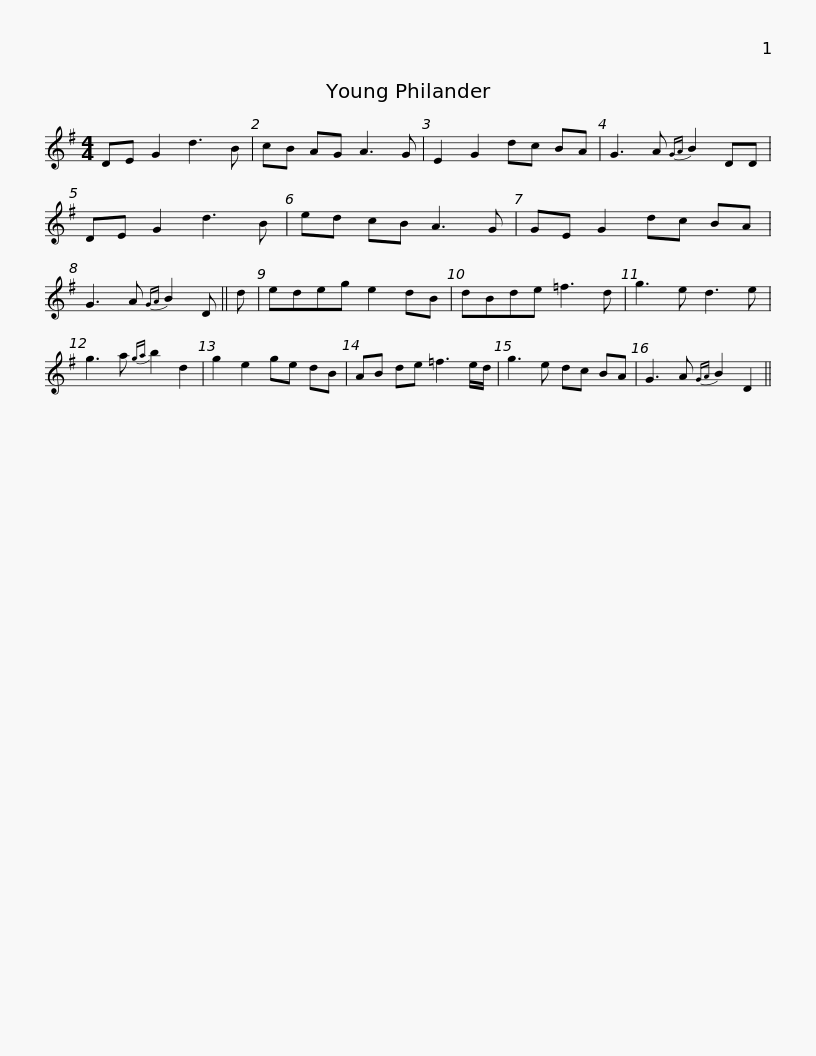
X:1
L:1/8
M:4/4
I:linebreak $
K:G
V:1 treble
V:1
 DE G2 d3 B | cB AG A3 G | E2 G2 dc BA | G3 A{GA} B2 DD | DE G2 d3 B | %5
 ed cB A3 G |$ GE G2 dc BA | G3 A{GA} B2 D || d | edeg e2 dB | %10
 dBde =f3 d | g3 e d3 e | g3 a{ga} b2 d2 |$ g2 e2 ge dB | AB de =f3 e/d/ | %15
 g3 e dc BA | G3 A{GA} B2 D2 || %17
